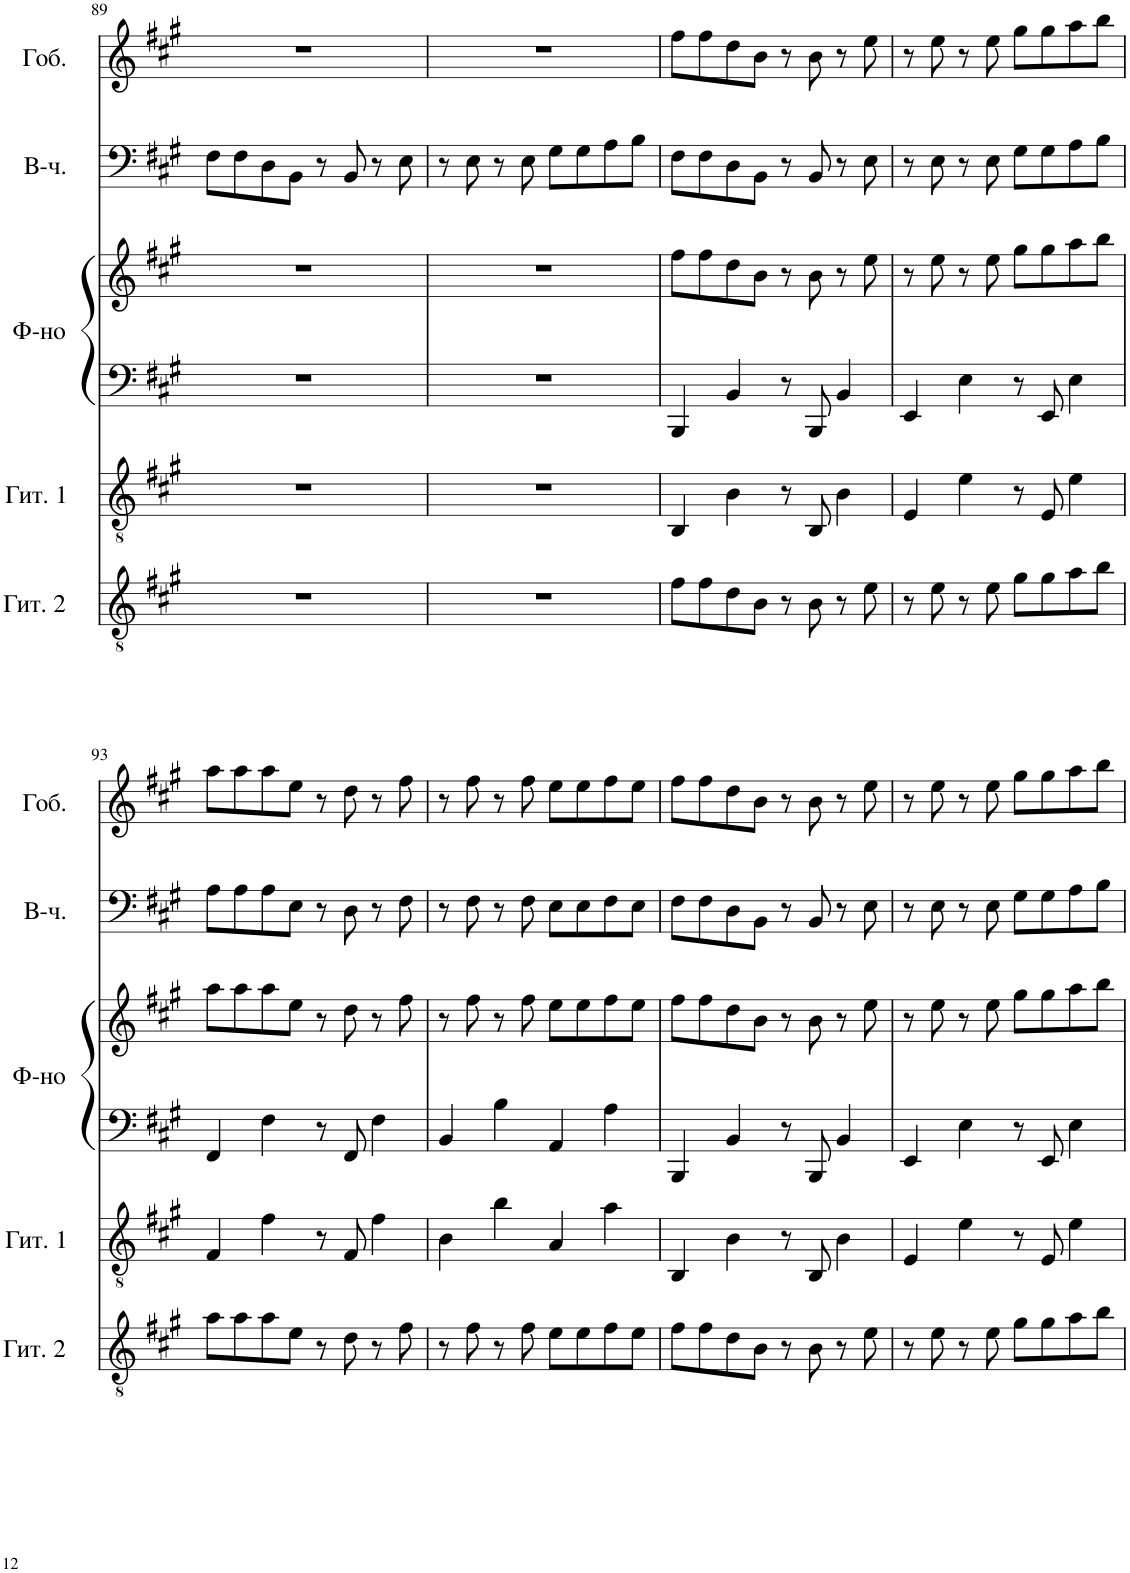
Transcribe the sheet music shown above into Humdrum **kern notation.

**kern	**kern	**kern	**kern	**kern	**kern
*part5	*part4	*part3	*part3	*part2	*part1
*staff6	*staff5	*staff4	*staff3	*staff2	*staff1
*I"Акустическая гитара 2	*I"Акустическая гитара 1	*I"Фортепиано	*	*I"Виолончель	*I"Гобой
!!LO:PB:g=z
*clefGv2	*clefGv2	*clefF4	*clefG2	*clefF4	*clefG2
*k[f#c#g#]	*k[f#c#g#]	*k[f#c#g#]	*k[f#c#g#]	*k[f#c#g#]	*k[f#c#g#]
*M4/4	*M4/4	*M4/4	*M4/4	*M4/4	*M4/4
=89	=89	=89	=89	=89	=89
1r	1r	1r	1r	8F#\L	1r
.	.	.	.	8F#\	.
.	.	.	.	8D\	.
.	.	.	.	8BB\J	.
.	.	.	.	8r	.
.	.	.	.	8BB/	.
.	.	.	.	8r	.
.	.	.	.	8E\	.
=90	=90	=90	=90	=90	=90
1r	1r	1r	1r	8r	1r
.	.	.	.	8E\	.
.	.	.	.	8r	.
.	.	.	.	8E\	.
.	.	.	.	8G#\L	.
.	.	.	.	8G#\	.
.	.	.	.	8A\	.
.	.	.	.	8B\J	.
=91	=91	=91	=91	=91	=91
8f#\L	4BB/	4BBB/	8ff#\L	8F#\L	8ff#\L
8f#\	.	.	8ff#\	8F#\	8ff#\
8d\	4B\	4BB/	8dd\	8D\	8dd\
8B\J	.	.	8b\J	8BB\J	8b\J
8r	8r	8r	8r	8r	8r
8B\	8BB/	8BBB/	8b\	8BB/	8b\
8r	4B\	4BB/	8r	8r	8r
8e\	.	.	8ee\	8E\	8ee\
=92	=92	=92	=92	=92	=92
8r	4E/	4EE/	8r	8r	8r
8e\	.	.	8ee\	8E\	8ee\
8r	4e\	4E\	8r	8r	8r
8e\	.	.	8ee\	8E\	8ee\
8g#\L	8r	8r	8gg#\L	8G#\L	8gg#\L
8g#\	8E/	8EE/	8gg#\	8G#\	8gg#\
8a\	4e\	4E\	8aa\	8A\	8aa\
8b\J	.	.	8bb\J	8B\J	8bb\J
!!LO:LB:g=z
=93	=93	=93	=93	=93	=93
8a\L	4F#/	4FF#/	8aa\L	8A\L	8aa\L
8a\	.	.	8aa\	8A\	8aa\
8a\	4f#\	4F#\	8aa\	8A\	8aa\
8e\J	.	.	8ee\J	8E\J	8ee\J
8r	8r	8r	8r	8r	8r
8d\	8F#/	8FF#/	8dd\	8D\	8dd\
8r	4f#\	4F#\	8r	8r	8r
8f#\	.	.	8ff#\	8F#\	8ff#\
=94	=94	=94	=94	=94	=94
8r	4B\	4BB/	8r	8r	8r
8f#\	.	.	8ff#\	8F#\	8ff#\
8r	4b\	4B\	8r	8r	8r
8f#\	.	.	8ff#\	8F#\	8ff#\
8e\L	4A/	4AA/	8ee\L	8E\L	8ee\L
8e\	.	.	8ee\	8E\	8ee\
8f#\	4a\	4A\	8ff#\	8F#\	8ff#\
8e\J	.	.	8ee\J	8E\J	8ee\J
=95	=95	=95	=95	=95	=95
8f#\L	4BB/	4BBB/	8ff#\L	8F#\L	8ff#\L
8f#\	.	.	8ff#\	8F#\	8ff#\
8d\	4B\	4BB/	8dd\	8D\	8dd\
8B\J	.	.	8b\J	8BB\J	8b\J
8r	8r	8r	8r	8r	8r
8B\	8BB/	8BBB/	8b\	8BB/	8b\
8r	4B\	4BB/	8r	8r	8r
8e\	.	.	8ee\	8E\	8ee\
=96	=96	=96	=96	=96	=96
8r	4E/	4EE/	8r	8r	8r
8e\	.	.	8ee\	8E\	8ee\
8r	4e\	4E\	8r	8r	8r
8e\	.	.	8ee\	8E\	8ee\
8g#\L	8r	8r	8gg#\L	8G#\L	8gg#\L
8g#\	8E/	8EE/	8gg#\	8G#\	8gg#\
8a\	4e\	4E\	8aa\	8A\	8aa\
8b\J	.	.	8bb\J	8B\J	8bb\J
=	=	=	=	=	=
*-	*-	*-	*-	*-	*-
